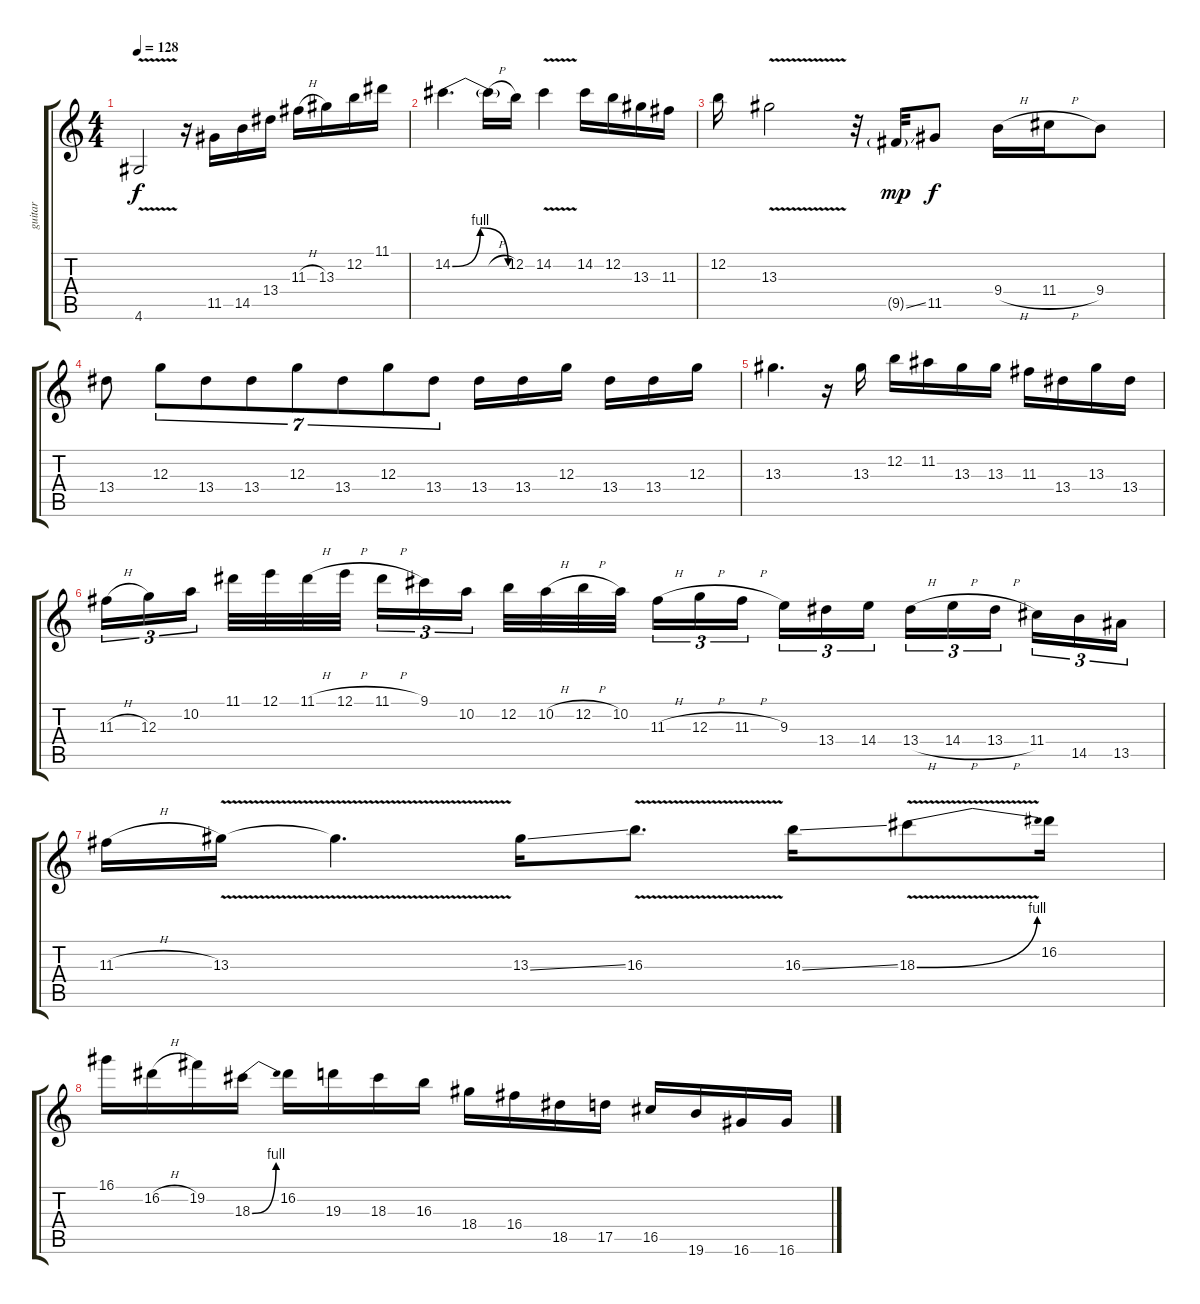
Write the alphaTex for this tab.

\track ("guitar" "guitar") {instrument overdrivenguitar}
\staff {score tabs}
\tuning (E4 B3 G3 D3 A2 E2) {hide}
\ts (4 4)
\tempo 128
\clef g2
\ks c
4.6{v}.2{dy f} r.16 11.5.16 14.5.16 13.4.16 11.3{h}.16 13.3.16 12.2.16 11.1.16 |
14.2{be (bendrelease 0 0 5 4 55 4 60 0)}.4{d} 14.2{h t}.16 12.2.16 14.2{v}.4 14.2.16 12.2.16 13.3.16 11.3.16 |
12.2.16 13.3{v}.2 r.32 9.5{ss g}.32{dy mp} 11.5.8{dy f} 9.4{h}.16 11.4{h}.16 9.4.8 |
13.4.8 12.3.8{tu (7 4)} 13.4.8{tu (7 4)} 13.4.8{tu (7 4)} 12.3.8{tu (7 4)} 13.4.8{tu (7 4)} 12.3.8{tu (7 4)} 13.4.8{tu (7 4)} 13.4.16 13.4.16 12.3.16 13.4.16 13.4.16 12.3.16 |
13.3.4{d} r.16 13.3.16 12.2.16 11.2.16 13.3.16 13.3.16 11.3.16 13.4.16 13.3.16 13.4.16 |
11.3{h}.16{tu (3 2)} 12.3.16{tu (3 2)} 10.2.16{tu (3 2) beam splitsecondary} 11.1.32 12.1.32 11.1{h}.32 12.1{h}.32 11.1{h}.16{tu (3 2)} 9.1.16{tu (3 2)} 10.2.16{tu (3 2) beam splitsecondary} 12.2.32 10.2{h}.32 12.2{h}.32 10.2.32 11.3{h}.16{tu (3 2)} 12.3{h}.16{tu (3 2)} 11.3{h}.16{tu (3 2) beam splitsecondary} 9.3.16{tu (3 2)} 13.4.16{tu (3 2)} 14.4.16{tu (3 2)} 13.4{h}.16{tu (3 2)} 14.4{h}.16{tu (3 2)} 13.4{h}.16{tu (3 2) beam splitsecondary} 11.4.16{tu (3 2)} 14.5.16{tu (3 2)} 13.5.16{tu (3 2)} |
11.3{h}.16 13.3{v}.16 13.3{t}.4{d} 13.3{ss}.16 16.3{v}.8{d} 16.3{ss}.16 18.3{be (bend 0 0 60 4) v}.8 16.2.16 |
16.1.16 16.2{h}.16 19.2.16 18.3{be (bend 0 0 60 4)}.16 16.2.16 19.3.16 18.3.16 16.3.16 18.4.16 16.4.16 18.5.16 17.5.16 16.5.16 19.6.16 16.6.16 16.6.16
